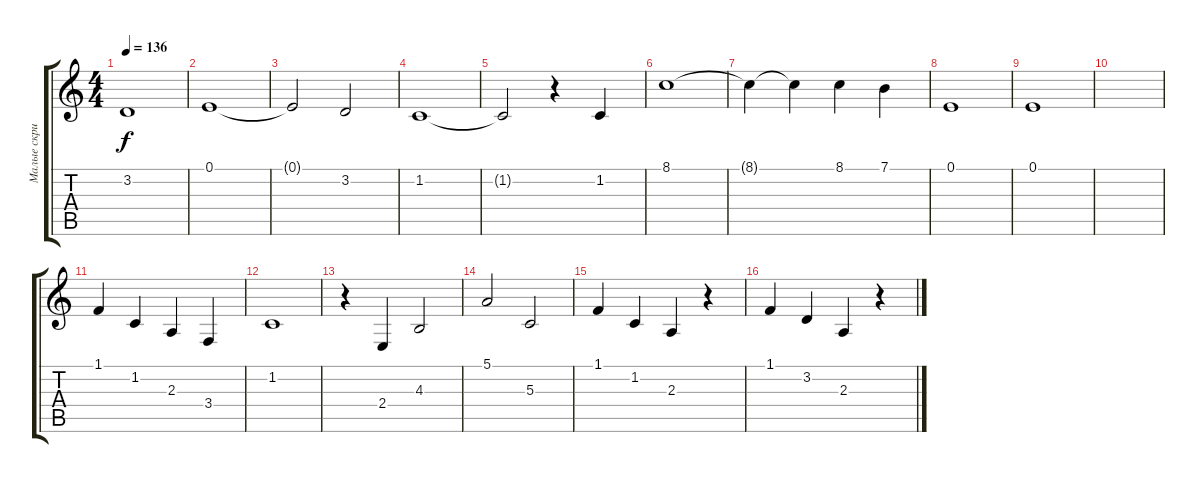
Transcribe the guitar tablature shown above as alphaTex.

\track ("Малые скрипки" "Малые скри") {instrument pizzicatostrings}
\staff {score tabs}
\tuning (E4 B3 G3 D3 A2 E2) {hide}
\ts (4 4)
\tempo 136
\clef g2
\ks c
3.2{t}.1{dy f} |
0.1.1 |
0.1{t}.2 3.2.2 |
1.2.1 |
1.2{t}.2 r.4 1.2.4 |
8.1.1 |
8.1{t}.4 8.1{t}.4 8.1.4 7.1.4 |
0.1.1 |
0.1.1 |
|
1.1.4 1.2.4 2.3.4 3.4.4 |
1.2.1 |
r.4 2.4.4 4.3.2 |
5.1.2 5.3.2 |
1.1.4 1.2.4 2.3.4 r.4 |
1.1.4 3.2.4 2.3.4 r.4
